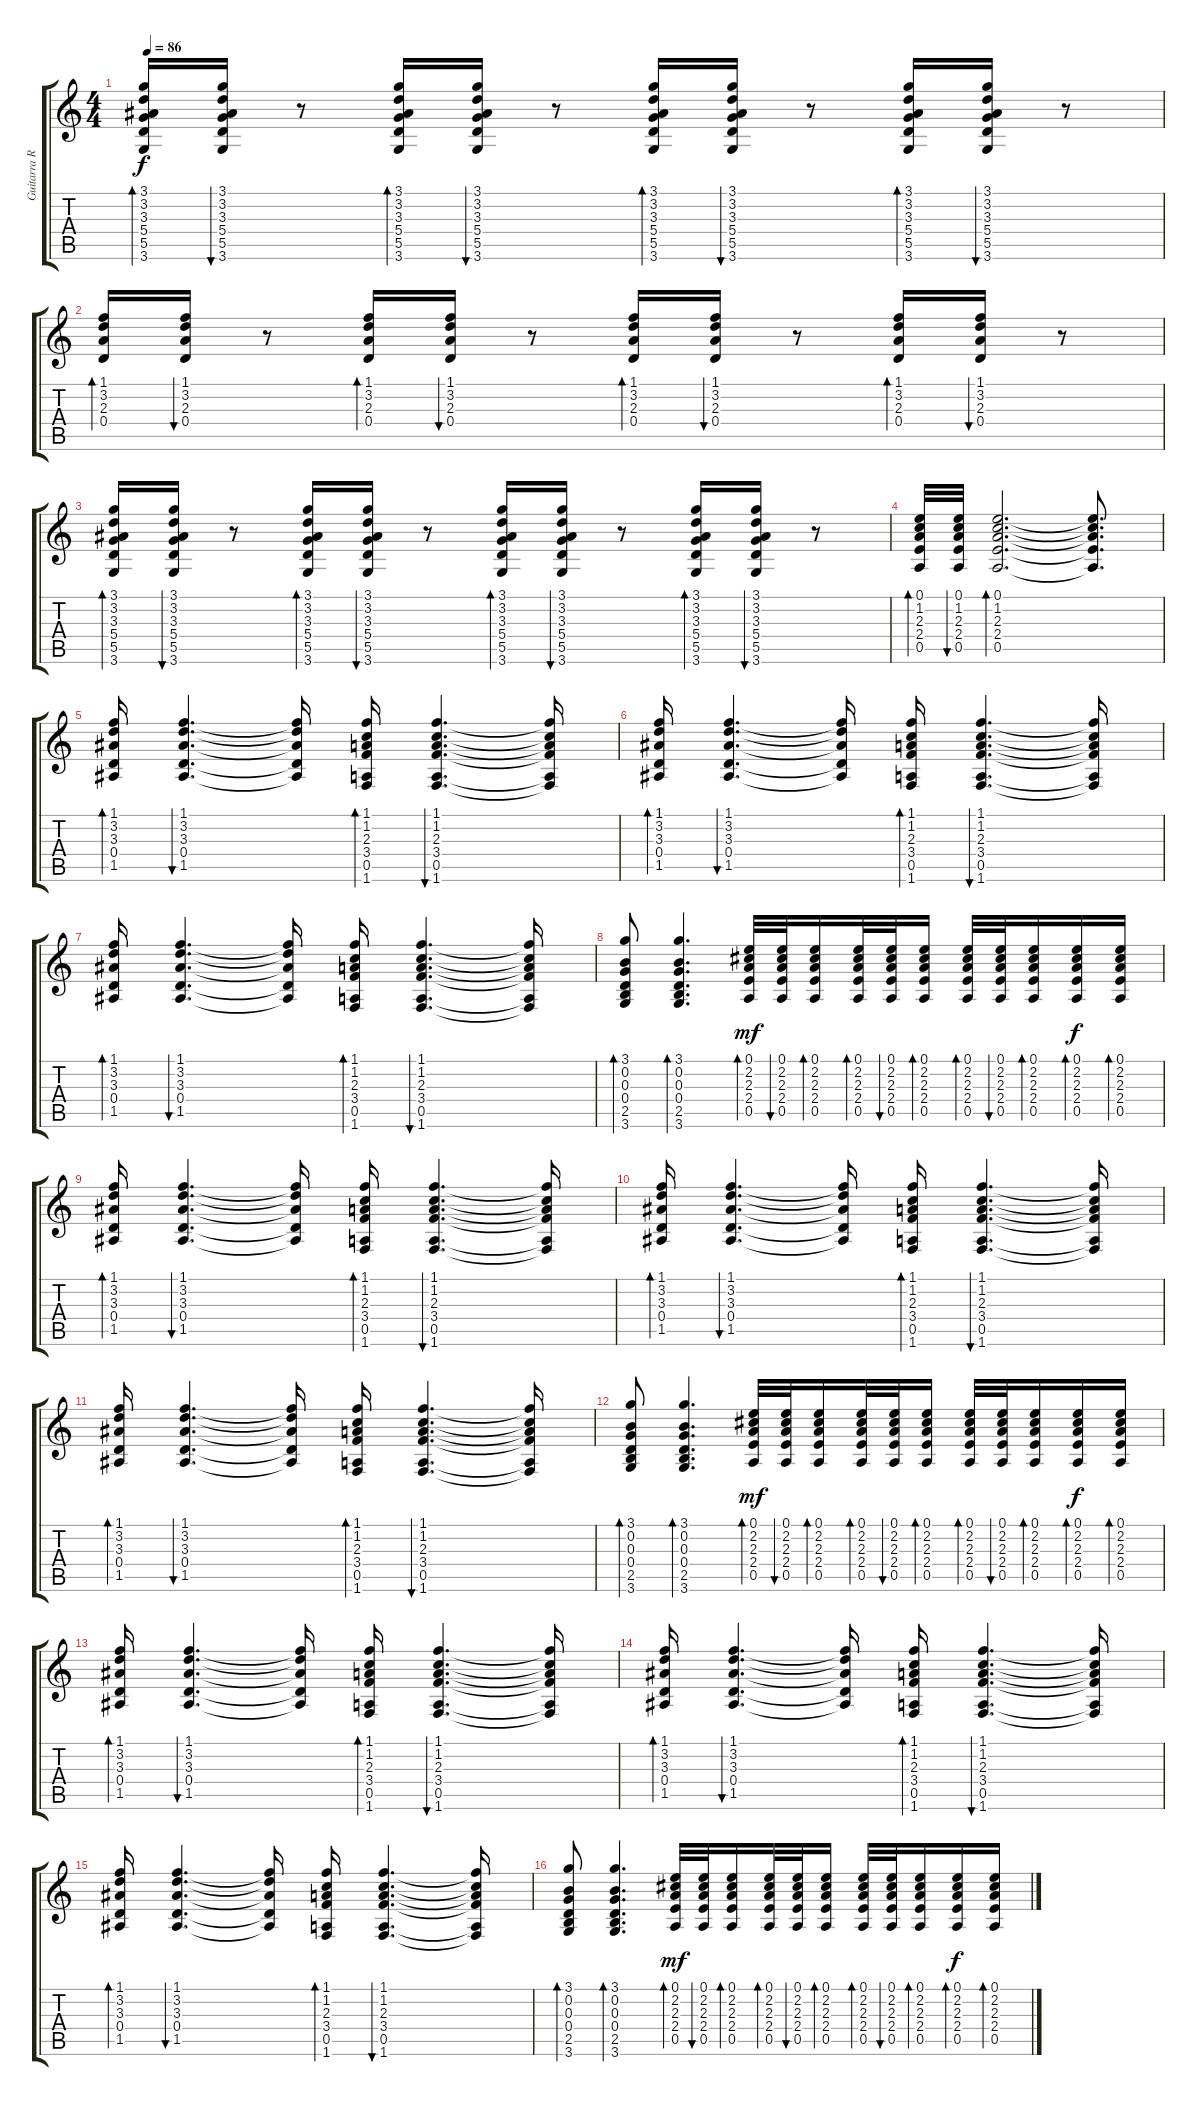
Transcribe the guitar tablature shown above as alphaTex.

\track ("Guitarra Rítmica" "Guitarra R") {instrument electricguitarclean}
\staff {score tabs}
\tuning (E4 B3 G3 D3 A2 E2) {hide}
\ts (4 4)
\tempo 86
\clef g2
\ks c
(3.1 3.2 3.3 5.4 5.5 3.6).16{bd 30 dy f} (3.1 3.2 3.3 5.4 5.5 3.6).16{bu 30} r.8 (3.1 3.2 3.3 5.4 5.5 3.6).16{bd 30} (3.1 3.2 3.3 5.4 5.5 3.6).16{bu 30} r.8 (3.1 3.2 3.3 5.4 5.5 3.6).16{bd 30} (3.1 3.2 3.3 5.4 5.5 3.6).16{bu 30} r.8 (3.1 3.2 3.3 5.4 5.5 3.6).16{bd 30} (3.1 3.2 3.3 5.4 5.5 3.6).16{bu 30} r.8 |
(1.1 3.2 2.3 0.4).16{bd 30} (1.1 3.2 2.3 0.4).16{bu 30} r.8 (1.1 3.2 2.3 0.4).16{bd 30} (1.1 3.2 2.3 0.4).16{bu 30} r.8 (1.1 3.2 2.3 0.4).16{bd 30} (1.1 3.2 2.3 0.4).16{bu 30} r.8 (1.1 3.2 2.3 0.4).16{bd 30} (1.1 3.2 2.3 0.4).16{bu 30} r.8 |
(3.1 3.2 3.3 5.4 5.5 3.6).16{bd 30} (3.1 3.2 3.3 5.4 5.5 3.6).16{bu 30} r.8 (3.1 3.2 3.3 5.4 5.5 3.6).16{bd 30} (3.1 3.2 3.3 5.4 5.5 3.6).16{bu 30} r.8 (3.1 3.2 3.3 5.4 5.5 3.6).16{bd 30} (3.1 3.2 3.3 5.4 5.5 3.6).16{bu 30} r.8 (3.1 3.2 3.3 5.4 5.5 3.6).16{bd 30} (3.1 3.2 3.3 5.4 5.5 3.6).16{bu 30} r.8 |
(0.1 1.2 2.3 2.4 0.5).32{bd 30 volume 13} (0.1 1.2 2.3 2.4 0.5).32{bu 30} (0.1 1.2 2.3 2.4 0.5).2{d bd 30} (0.1{t} 1.2{t} 2.3{t} 2.4{t} 0.5{t}).8{d} |
(1.1 3.2 3.3 0.4 1.5).16{bd 30 volume 13} (1.1 3.2 3.3 0.4 1.5).4{d bu 30} (1.1{t} 3.2{t} 3.3{t} 0.4{t} 1.5{t}).16 (1.1 1.2 2.3 3.4 0.5 1.6).16{bd 30} (1.1 1.2 2.3 3.4 0.5 1.6).4{d bu 30} (1.1{t} 1.2{t} 2.3{t} 3.4{t} 0.5{t} 1.6{t}).16 |
(1.1 3.2 3.3 0.4 1.5).16{bd 30 volume 13} (1.1 3.2 3.3 0.4 1.5).4{d bu 30} (1.1{t} 3.2{t} 3.3{t} 0.4{t} 1.5{t}).16 (1.1 1.2 2.3 3.4 0.5 1.6).16{bd 30} (1.1 1.2 2.3 3.4 0.5 1.6).4{d bu 30} (1.1{t} 1.2{t} 2.3{t} 3.4{t} 0.5{t} 1.6{t}).16 |
(1.1 3.2 3.3 0.4 1.5).16{bd 30 volume 13} (1.1 3.2 3.3 0.4 1.5).4{d bu 30} (1.1{t} 3.2{t} 3.3{t} 0.4{t} 1.5{t}).16 (1.1 1.2 2.3 3.4 0.5 1.6).16{bd 30} (1.1 1.2 2.3 3.4 0.5 1.6).4{d bu 30} (1.1{t} 1.2{t} 2.3{t} 3.4{t} 0.5{t} 1.6{t}).16 |
(3.1 0.2 0.3 0.4 2.5 3.6).8{bd 30 volume 13} (3.1 0.2 0.3 0.4 2.5 3.6).4{d bd 30} (0.1 2.2 2.3 2.4 0.5).32{bd 30 dy mf} (0.1 2.2 2.3 2.4 0.5).32{bu 30} (0.1 2.2 2.3 2.4 0.5).16{bd 30} (0.1 2.2 2.3 2.4 0.5).32{bd 30} (0.1 2.2 2.3 2.4 0.5).32{bu 30} (0.1 2.2 2.3 2.4 0.5).16{bd 30} (0.1 2.2 2.3 2.4 0.5).32{bd 30} (0.1 2.2 2.3 2.4 0.5).32{bu 30} (0.1 2.2 2.3 2.4 0.5).16{bd 30} (0.1 2.2 2.3 2.4 0.5).16{bd 30 dy f} (0.1 2.2 2.3 2.4 0.5).16{bd 30} |
(1.1 3.2 3.3 0.4 1.5).16{bd 30 volume 13} (1.1 3.2 3.3 0.4 1.5).4{d bu 30} (1.1{t} 3.2{t} 3.3{t} 0.4{t} 1.5{t}).16 (1.1 1.2 2.3 3.4 0.5 1.6).16{bd 30} (1.1 1.2 2.3 3.4 0.5 1.6).4{d bu 30} (1.1{t} 1.2{t} 2.3{t} 3.4{t} 0.5{t} 1.6{t}).16 |
(1.1 3.2 3.3 0.4 1.5).16{bd 30 volume 13} (1.1 3.2 3.3 0.4 1.5).4{d bu 30} (1.1{t} 3.2{t} 3.3{t} 0.4{t} 1.5{t}).16 (1.1 1.2 2.3 3.4 0.5 1.6).16{bd 30} (1.1 1.2 2.3 3.4 0.5 1.6).4{d bu 30} (1.1{t} 1.2{t} 2.3{t} 3.4{t} 0.5{t} 1.6{t}).16 |
(1.1 3.2 3.3 0.4 1.5).16{bd 30 volume 13} (1.1 3.2 3.3 0.4 1.5).4{d bu 30} (1.1{t} 3.2{t} 3.3{t} 0.4{t} 1.5{t}).16 (1.1 1.2 2.3 3.4 0.5 1.6).16{bd 30} (1.1 1.2 2.3 3.4 0.5 1.6).4{d bu 30} (1.1{t} 1.2{t} 2.3{t} 3.4{t} 0.5{t} 1.6{t}).16 |
(3.1 0.2 0.3 0.4 2.5 3.6).8{bd 30 volume 13} (3.1 0.2 0.3 0.4 2.5 3.6).4{d bd 30} (0.1 2.2 2.3 2.4 0.5).32{bd 30 dy mf} (0.1 2.2 2.3 2.4 0.5).32{bu 30} (0.1 2.2 2.3 2.4 0.5).16{bd 30} (0.1 2.2 2.3 2.4 0.5).32{bd 30} (0.1 2.2 2.3 2.4 0.5).32{bu 30} (0.1 2.2 2.3 2.4 0.5).16{bd 30} (0.1 2.2 2.3 2.4 0.5).32{bd 30} (0.1 2.2 2.3 2.4 0.5).32{bu 30} (0.1 2.2 2.3 2.4 0.5).16{bd 30} (0.1 2.2 2.3 2.4 0.5).16{bd 30 dy f} (0.1 2.2 2.3 2.4 0.5).16{bd 30} |
(1.1 3.2 3.3 0.4 1.5).16{bd 30 volume 13} (1.1 3.2 3.3 0.4 1.5).4{d bu 30} (1.1{t} 3.2{t} 3.3{t} 0.4{t} 1.5{t}).16 (1.1 1.2 2.3 3.4 0.5 1.6).16{bd 30} (1.1 1.2 2.3 3.4 0.5 1.6).4{d bu 30} (1.1{t} 1.2{t} 2.3{t} 3.4{t} 0.5{t} 1.6{t}).16 |
(1.1 3.2 3.3 0.4 1.5).16{bd 30 volume 13} (1.1 3.2 3.3 0.4 1.5).4{d bu 30} (1.1{t} 3.2{t} 3.3{t} 0.4{t} 1.5{t}).16 (1.1 1.2 2.3 3.4 0.5 1.6).16{bd 30} (1.1 1.2 2.3 3.4 0.5 1.6).4{d bu 30} (1.1{t} 1.2{t} 2.3{t} 3.4{t} 0.5{t} 1.6{t}).16 |
(1.1 3.2 3.3 0.4 1.5).16{bd 30 volume 13} (1.1 3.2 3.3 0.4 1.5).4{d bu 30} (1.1{t} 3.2{t} 3.3{t} 0.4{t} 1.5{t}).16 (1.1 1.2 2.3 3.4 0.5 1.6).16{bd 30} (1.1 1.2 2.3 3.4 0.5 1.6).4{d bu 30} (1.1{t} 1.2{t} 2.3{t} 3.4{t} 0.5{t} 1.6{t}).16 |
(3.1 0.2 0.3 0.4 2.5 3.6).8{bd 30 volume 13} (3.1 0.2 0.3 0.4 2.5 3.6).4{d bd 30} (0.1 2.2 2.3 2.4 0.5).32{bd 30 dy mf} (0.1 2.2 2.3 2.4 0.5).32{bu 30} (0.1 2.2 2.3 2.4 0.5).16{bd 30} (0.1 2.2 2.3 2.4 0.5).32{bd 30} (0.1 2.2 2.3 2.4 0.5).32{bu 30} (0.1 2.2 2.3 2.4 0.5).16{bd 30} (0.1 2.2 2.3 2.4 0.5).32{bd 30} (0.1 2.2 2.3 2.4 0.5).32{bu 30} (0.1 2.2 2.3 2.4 0.5).16{bd 30} (0.1 2.2 2.3 2.4 0.5).16{bd 30 dy f} (0.1 2.2 2.3 2.4 0.5).16{bd 30}
